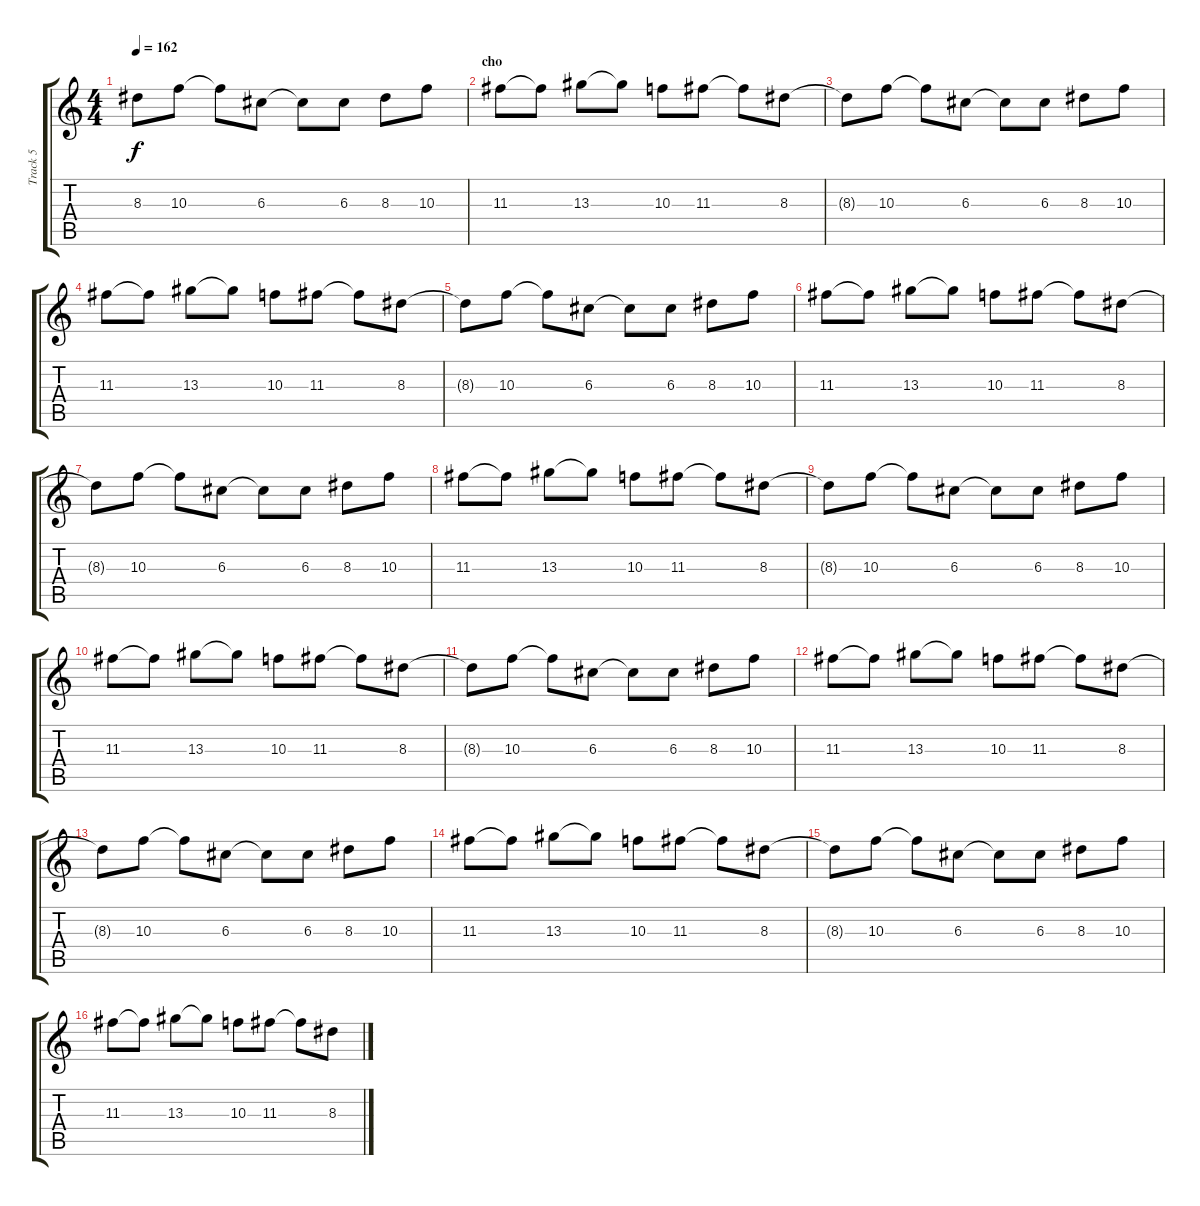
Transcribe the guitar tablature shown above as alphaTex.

\track ("Track 5" "Track 5") {instrument distortionguitar}
\staff {score tabs}
\tuning (E4 B3 G3 D3 A2 E2) {hide}
\ts (4 4)
\tempo 162
\clef g2
\ks c
8.3{t}.8{dy f} 10.3.8 10.3{t}.8 6.3.8 6.3{t}.8 6.3.8 8.3.8 10.3.8 |
\section ("" "cho")
11.3.8 11.3{t}.8 13.3.8 13.3{t}.8 10.3.8 11.3.8 11.3{t}.8 8.3.8 |
8.3{t}.8 10.3.8 10.3{t}.8 6.3.8 6.3{t}.8 6.3.8 8.3.8 10.3.8 |
11.3.8 11.3{t}.8 13.3.8 13.3{t}.8 10.3.8 11.3.8 11.3{t}.8 8.3.8 |
8.3{t}.8 10.3.8 10.3{t}.8 6.3.8 6.3{t}.8 6.3.8 8.3.8 10.3.8 |
11.3.8 11.3{t}.8 13.3.8 13.3{t}.8 10.3.8 11.3.8 11.3{t}.8 8.3.8 |
8.3{t}.8 10.3.8 10.3{t}.8 6.3.8 6.3{t}.8 6.3.8 8.3.8 10.3.8 |
11.3.8 11.3{t}.8 13.3.8 13.3{t}.8 10.3.8 11.3.8 11.3{t}.8 8.3.8 |
8.3{t}.8 10.3.8 10.3{t}.8 6.3.8 6.3{t}.8 6.3.8 8.3.8 10.3.8 |
11.3.8 11.3{t}.8 13.3.8 13.3{t}.8 10.3.8 11.3.8 11.3{t}.8 8.3.8 |
8.3{t}.8 10.3.8 10.3{t}.8 6.3.8 6.3{t}.8 6.3.8 8.3.8 10.3.8 |
11.3.8 11.3{t}.8 13.3.8 13.3{t}.8 10.3.8 11.3.8 11.3{t}.8 8.3.8 |
8.3{t}.8 10.3.8 10.3{t}.8 6.3.8 6.3{t}.8 6.3.8 8.3.8 10.3.8 |
11.3.8 11.3{t}.8 13.3.8 13.3{t}.8 10.3.8 11.3.8 11.3{t}.8 8.3.8 |
8.3{t}.8 10.3.8 10.3{t}.8 6.3.8 6.3{t}.8 6.3.8 8.3.8 10.3.8 |
11.3.8 11.3{t}.8 13.3.8 13.3{t}.8 10.3.8 11.3.8 11.3{t}.8 8.3.8
